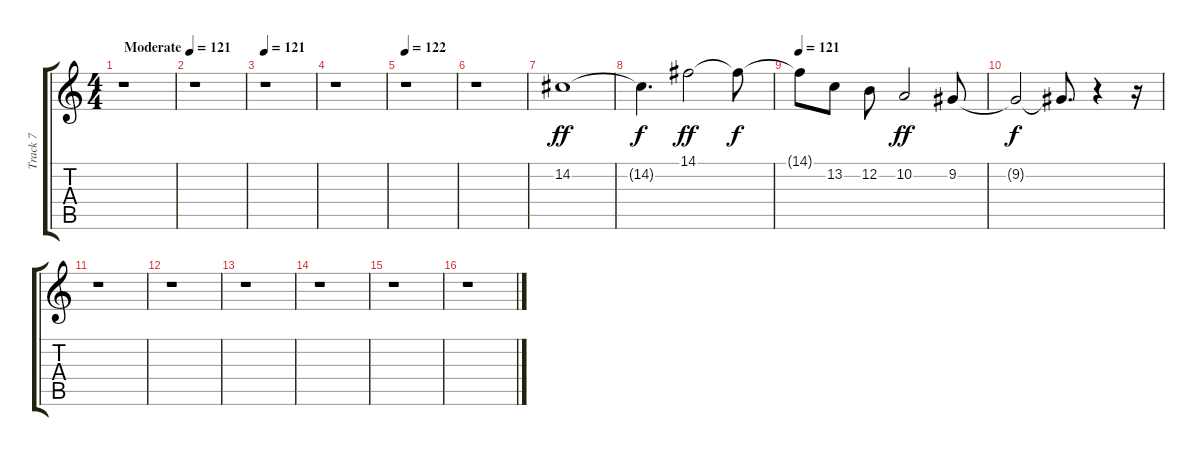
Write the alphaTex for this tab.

\track ("Track 7" "Track 7") {instrument choiraahs}
\staff {score tabs}
\tuning (E4 B3 G3 D3 A2 E2) {hide}
\ts (4 4)
\tempo (121 "Moderate")
\clef g2
\ks c
r.1{dy ff instrument choiraahs} |
r.1 |
\tempo 121
r.1 |
r.1 |
\tempo 122
r.1 |
r.1 |
14.2.1 |
14.2{t}.4{d dy f} 14.1.2{dy ff} 14.1{t}.8{dy f} |
\tempo 121
14.1{t}.8 13.2.8 12.2.8 10.2.2{dy ff} 9.2.8 |
9.2{t}.2{dy f} 9.2{t}.8{d} r.4 r.16 |
r.1 |
r.1 |
r.1 |
r.1 |
r.1 |
r.1
